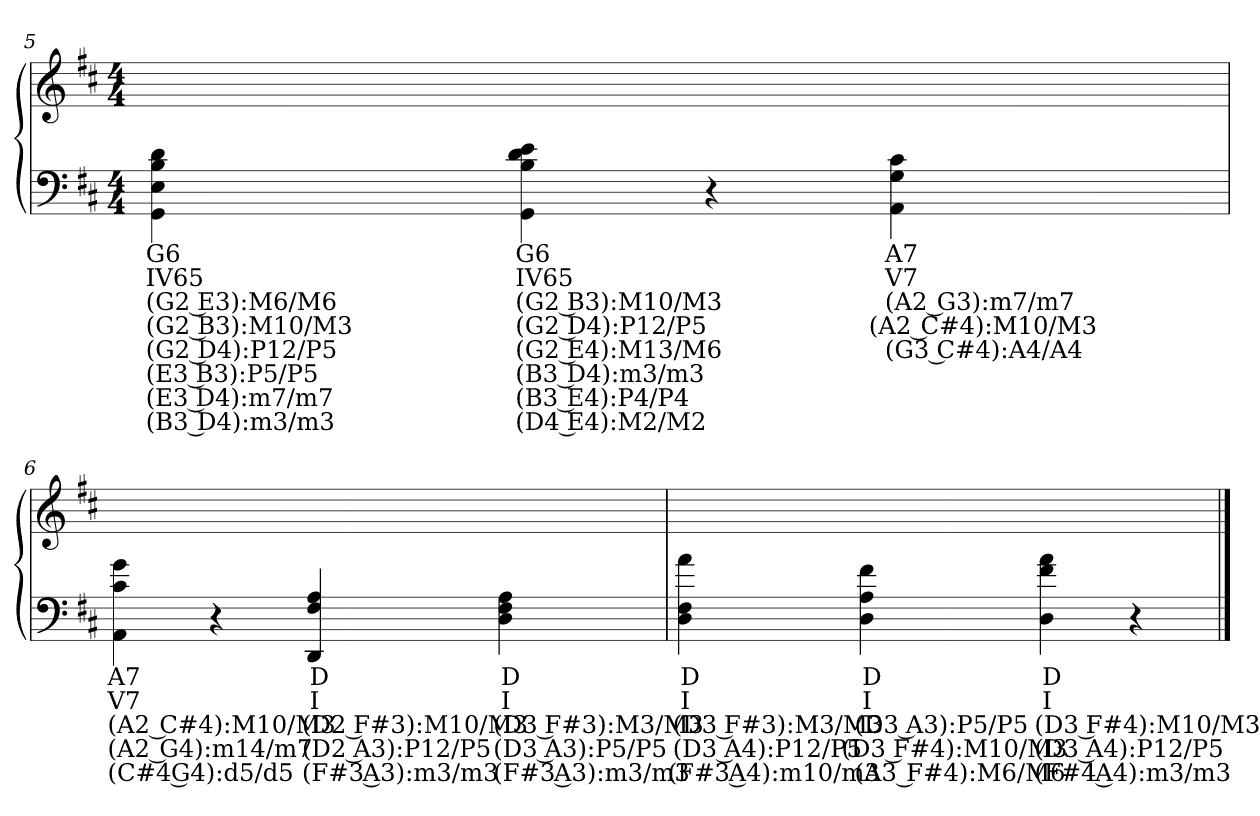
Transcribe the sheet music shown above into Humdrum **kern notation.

**kern	**text	**text	**text	**text	**text	**text	**text	**text	**kern
*part2	*part2	*part2	*part2	*part2	*part2	*part2	*part2	*part2	*part1
*staff2	*staff2	*staff2	*staff2	*staff2	*staff2	*staff2	*staff2	*staff2	*staff1
*clefF4	*	*	*	*	*	*	*	*	*clefG2
*k[f#c#]	*	*	*	*	*	*	*	*	*k[f#c#]
*D:	*	*	*	*	*	*	*	*	*D:
*M4/4	*	*	*	*	*	*	*	*	*M4/4
=5	=5	=5	=5	=5	=5	=5	=5	=5	=5
4GG 4E 4B 4d	G6	IV65	(G2 E3):M6/M6	(G2 B3):M10/M3	(G2 D4):P12/P5	(E3 B3):P5/P5	(E3 D4):m7/m7	(B3 D4):m3/m3	1ryy
4GG 4B 4d 4e	G6	IV65	(G2 B3):M10/M3	(G2 D4):P12/P5	(G2 E4):M13/M6	(B3 D4):m3/m3	(B3 E4):P4/P4	(D4 E4):M2/M2	.
4r	.	.	.	.	.	.	.	.	.
4AA 4G 4c#	A7	V7	(A2 G3):m7/m7	(A2 C#4):M10/M3	(G3 C#4):A4/A4	.	.	.	.
=6	=6	=6	=6	=6	=6	=6	=6	=6	=6
4AA 4c# 4g	A7	V7	(A2 C#4):M10/M3	(A2 G4):m14/m7	(C#4 G4):d5/d5	.	.	.	1ryy
4r	.	.	.	.	.	.	.	.	.
4DD 4F# 4A	D	I	(D2 F#3):M10/M3	(D2 A3):P12/P5	(F#3 A3):m3/m3	.	.	.	.
4D 4F# 4A	D	I	(D3 F#3):M3/M3	(D3 A3):P5/P5	(F#3 A3):m3/m3	.	.	.	.
=7	=7	=7	=7	=7	=7	=7	=7	=7	=7
4D 4F# 4a	D	I	(D3 F#3):M3/M3	(D3 A4):P12/P5	(F#3 A4):m10/m3	.	.	.	1ryy
4D 4A 4f#	D	I	(D3 A3):P5/P5	(D3 F#4):M10/M3	(A3 F#4):M6/M6	.	.	.	.
4D 4f# 4a	D	I	(D3 F#4):M10/M3	(D3 A4):P12/P5	(F#4 A4):m3/m3	.	.	.	.
4r	.	.	.	.	.	.	.	.	.
==	==	==	==	==	==	==	==	==	==
*-	*-	*-	*-	*-	*-	*-	*-	*-	*-
